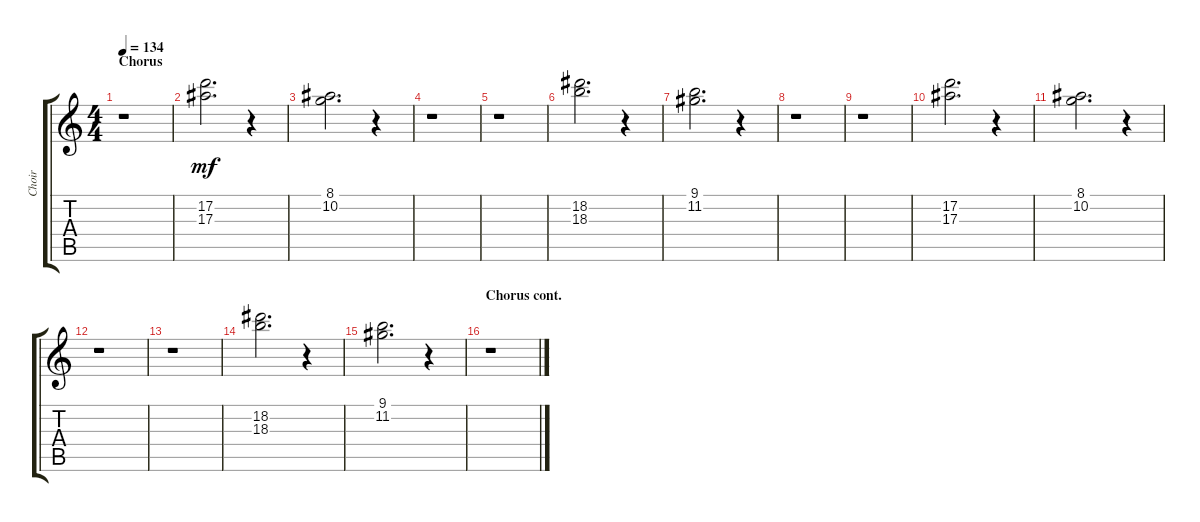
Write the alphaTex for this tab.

\track ("Choir" "Choir") {instrument electricguitarclean}
\staff {score tabs}
\tuning (D4 A3 F3 C3 G2 C2) {hide}
\ts (4 4)
\section ("" "Chorus")
\tempo 134
\clef g2
\ks aminor
r.1{dy mf} |
(17.2 17.3).2{d} r.4 |
(8.1 10.2).2{d} r.4 |
r.1 |
r.1 |
(18.2 18.3).2{d} r.4 |
(9.1 11.2).2{d} r.4 |
r.1 |
r.1 |
(17.2 17.3).2{d} r.4 |
(8.1 10.2).2{d} r.4 |
r.1 |
r.1 |
(18.2 18.3).2{d} r.4 |
(9.1 11.2).2{d} r.4 |
\section ("" "Chorus cont.")
r.1
